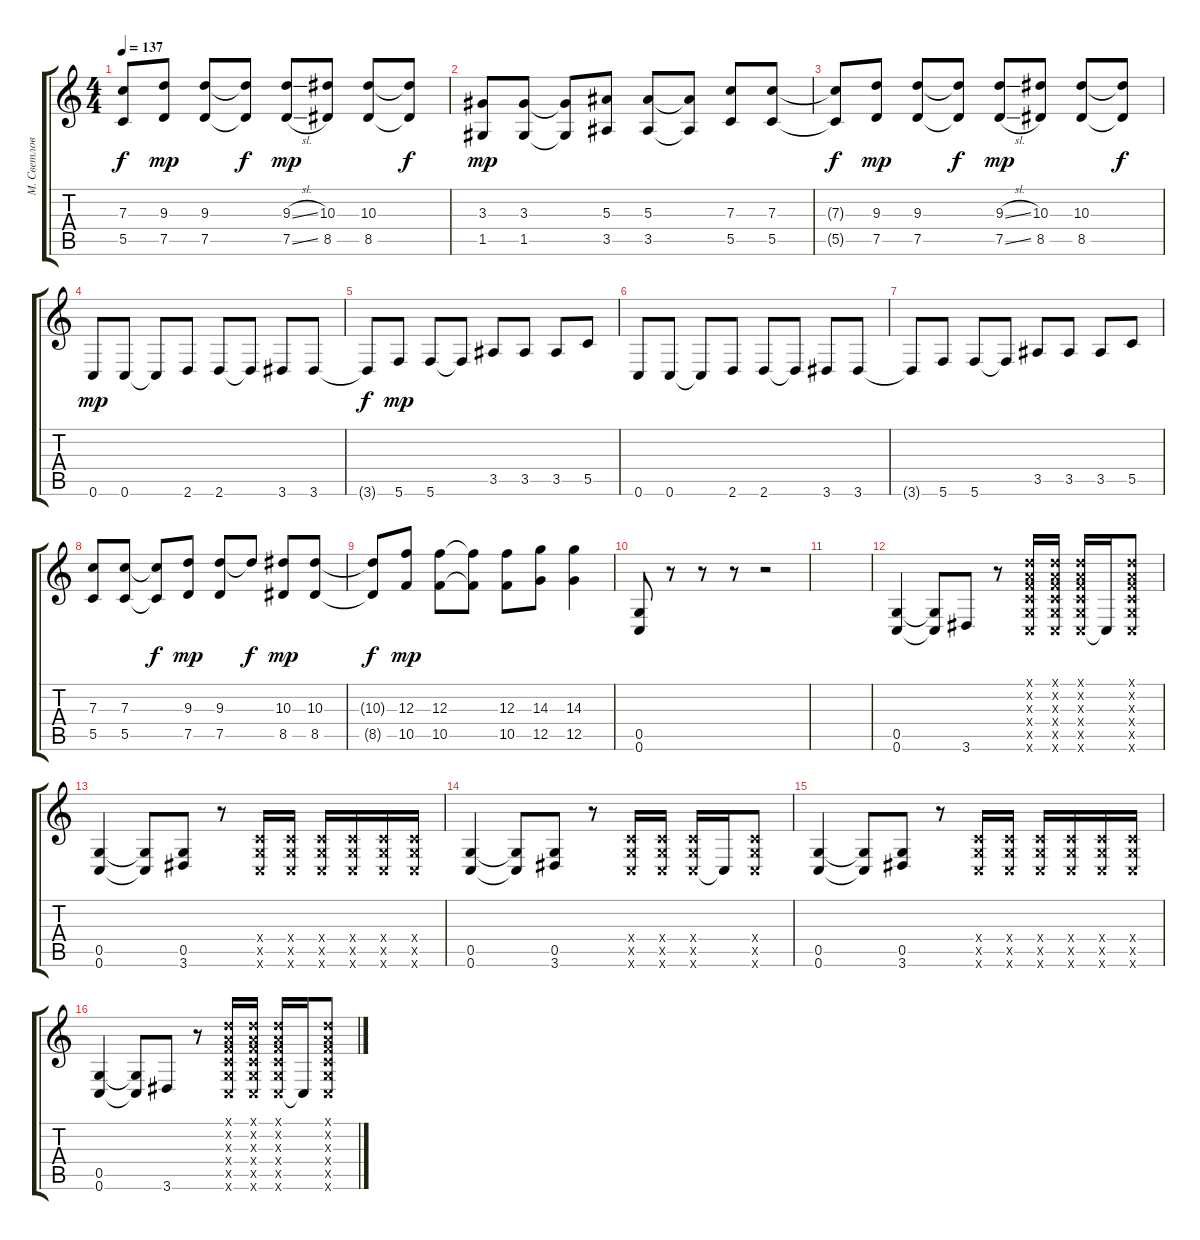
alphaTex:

\track ("М. Светлов" "М. Светлов") {instrument distortionguitar}
\staff {score tabs}
\tuning (D4 A3 F3 C3 G2 C2) {hide}
\ts (4 4)
\tempo 137
\clef g2
\ks c
(7.3{t} 5.5{t}).8{dy f} (9.3 7.5).8{dy mp} (9.3 7.5).8 (9.3{t} 7.5{t}).8{dy f} (9.3{sl} 7.5{sl}).8{dy mp} (10.3 8.5).8 (10.3 8.5).8 (10.3{t} 8.5{t}).8{dy f} |
(3.3 1.5).8{dy mp} (3.3 1.5).8 (3.3{t} 1.5{t}).8 (5.3 3.5).8 (5.3 3.5).8 (5.3{t} 3.5{t}).8 (7.3 5.5).8 (7.3 5.5).8 |
(7.3{t} 5.5{t}).8{dy f} (9.3 7.5).8{dy mp} (9.3 7.5).8 (9.3{t} 7.5{t}).8{dy f} (9.3{sl} 7.5{sl}).8{dy mp} (10.3 8.5).8 (10.3 8.5).8 (10.3{t} 8.5{t}).8{dy f} |
0.6.8{dy mp} 0.6.8 0.6{t}.8 2.6.8 2.6.8 2.6{t}.8 3.6.8 3.6.8 |
3.6{t}.8{dy f} 5.6.8{dy mp} 5.6.8 5.6{t}.8 3.5.8 3.5.8 3.5.8 5.5.8 |
0.6.8 0.6.8 0.6{t}.8 2.6.8 2.6.8 2.6{t}.8 3.6.8 3.6.8 |
3.6{t}.8 5.6.8 5.6.8 5.6{t}.8 3.5.8 3.5.8 3.5.8 5.5.8 |
(7.3 5.5).8 (7.3 5.5).8 (7.3{t} 5.5{t}).8{dy f} (9.3 7.5).8{dy mp} (9.3 7.5).8 9.3{t}.8{dy f} (10.3 8.5).8{dy mp} (10.3 8.5).8 |
(10.3{t} 8.5{t}).8{dy f} (12.3 10.5).8{dy mp} (12.3 10.5).8 (12.3{t} 10.5{t}).8 (12.3 10.5).8 (14.3 12.5).8 (14.3 12.5).4 |
(0.5 0.6).8 r.8 r.8 r.8 r.2 |
|
(0.5 0.6).4 (0.5{t} 0.6{t}).8 3.6.8 r.8 (0.1{x} 0.2{x} 0.3{x} 0.4{x} 0.5{x} 0.6{x}).16 (0.1{x} 0.2{x} 0.3{x} 0.4{x} 0.5{x} 0.6{x}).16 (0.1{x} 0.2{x} 0.3{x} 0.4{x} 0.5{x} 0.6{x}).16 0.6{t}.16 (0.1{x} 0.2{x} 0.3{x} 0.4{x} 0.5{x} 0.6{x}).8 |
(0.5 0.6).4 (0.5{t} 0.6{t}).8 (0.5 3.6).8 r.8 (0.4{x} 0.5{x} 0.6{x}).16 (0.4{x} 0.5{x} 0.6{x}).16 (0.4{x} 0.5{x} 0.6{x}).16 (0.4{x} 0.5{x} 0.6{x}).16 (0.4{x} 0.5{x} 0.6{x}).16 (0.4{x} 0.5{x} 0.6{x}).16 |
(0.5 0.6).4 (0.5{t} 0.6{t}).8 (0.5 3.6).8 r.8 (0.4{x} 0.5{x} 0.6{x}).16 (0.4{x} 0.5{x} 0.6{x}).16 (0.4{x} 0.5{x} 0.6{x}).16 0.6{t}.16 (0.4{x} 0.5{x} 0.6{x}).8 |
(0.5 0.6).4 (0.5{t} 0.6{t}).8 (0.5 3.6).8 r.8 (0.4{x} 0.5{x} 0.6{x}).16 (0.4{x} 0.5{x} 0.6{x}).16 (0.4{x} 0.5{x} 0.6{x}).16 (0.4{x} 0.5{x} 0.6{x}).16 (0.4{x} 0.5{x} 0.6{x}).16 (0.4{x} 0.5{x} 0.6{x}).16 |
(0.5 0.6).4 (0.5{t} 0.6{t}).8 3.6.8 r.8 (0.1{x} 0.2{x} 0.3{x} 0.4{x} 0.5{x} 0.6{x}).16 (0.1{x} 0.2{x} 0.3{x} 0.4{x} 0.5{x} 0.6{x}).16 (0.1{x} 0.2{x} 0.3{x} 0.4{x} 0.5{x} 0.6{x}).16 0.6{t}.16 (0.1{x} 0.2{x} 0.3{x} 0.4{x} 0.5{x} 0.6{x}).8
